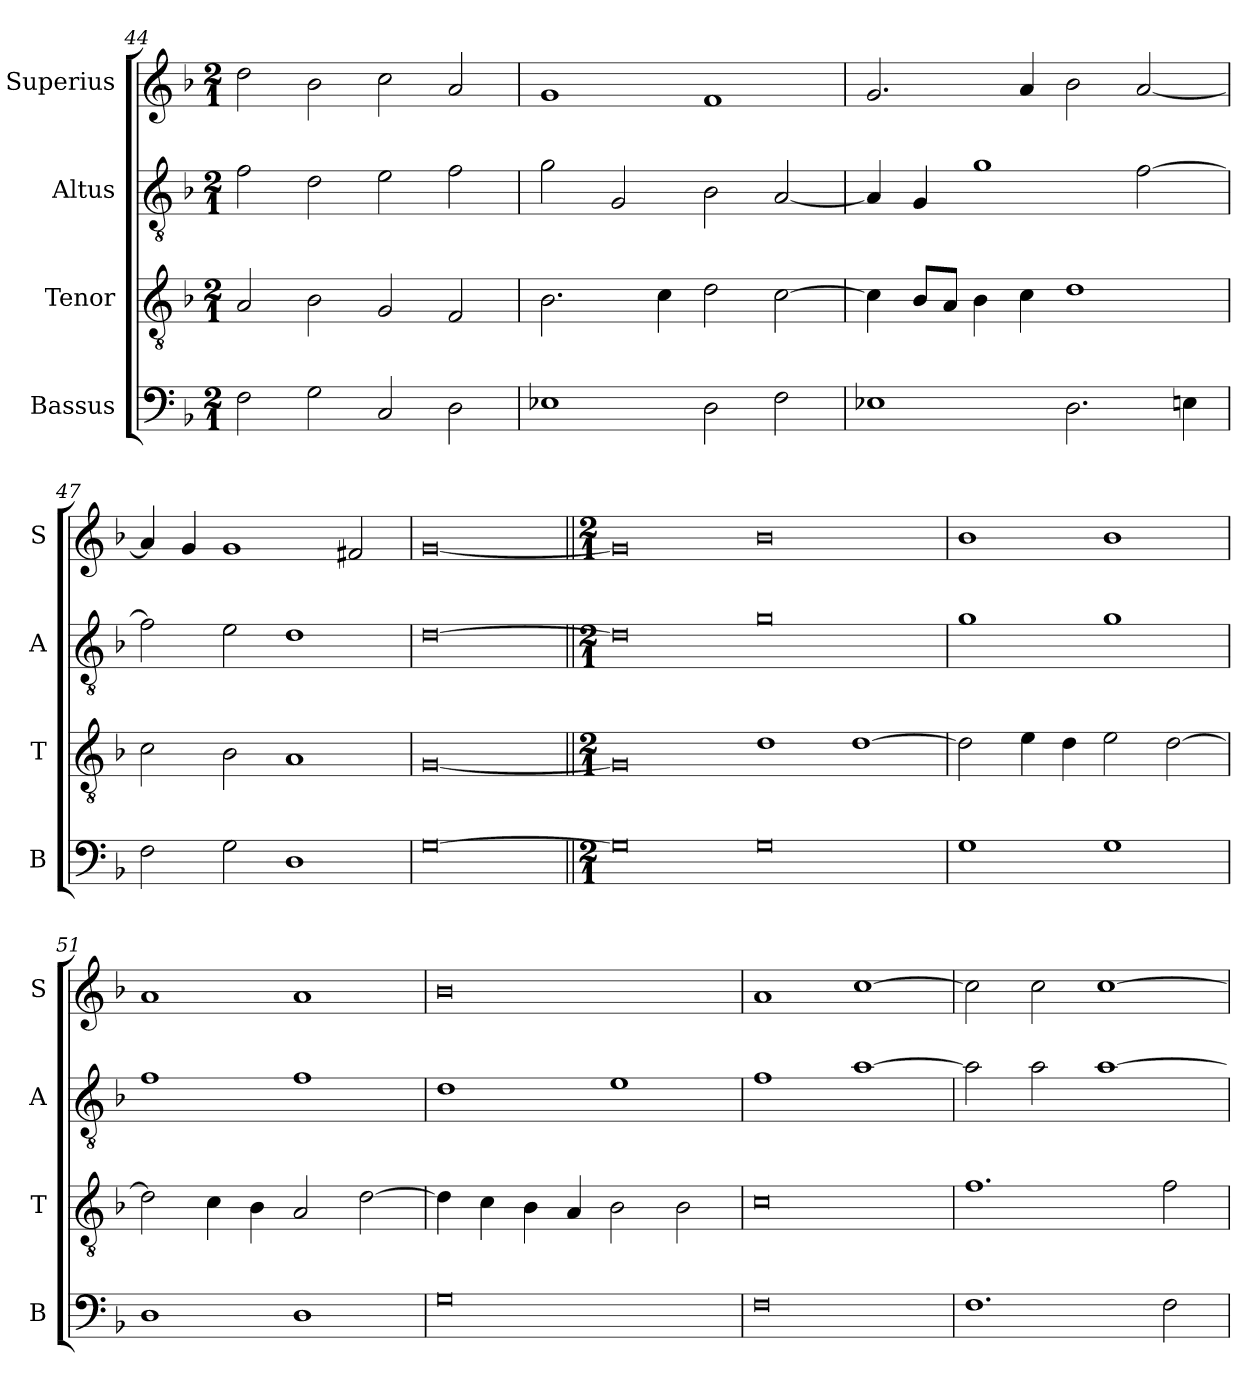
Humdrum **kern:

**kern	**kern	**kern	**kern
*part4	*part3	*part2	*part1
*staff4	*staff3	*staff2	*staff1
*I"Bassus	*I"Tenor	*I"Altus	*I"Superius
*I'B	*I'T	*I'A	*I'S
*clefF4	*clefGv2	*clefGv2	*clefG2
*k[b-]	*k[b-]	*k[b-]	*k[b-]
*F:	*F:	*F:	*F:
*M2/1	*M2/1	*M2/1	*M2/1
=44	=44	=44	=44
2F	2A	2f	2dd
2G	2B-	2d	2b-
2C	2G	2e	2cc
2D	2F	2f	2a
=45	=45	=45	=45
1E-X	2.B-	2g	1g
.	.	2G	.
.	4c	.	.
2D	2d	2B-	1f
2F	[2c	[2A	.
=46	=46	=46	=46
1E-X	4c]	4A]	2.g
.	8B-L	4G	.
.	8AJ	.	.
.	4B-	1g	.
.	4c	.	4a
2.D	1d	.	2b-
.	.	[2f	[2a
4En	.	.	.
=47	=47	=47	=47
2F	2c	2f]	4a]
.	.	.	4g
2G	2B-	2e	1g
1D	1A	1d	.
.	.	.	2f#X
=48	=48	=48	=48
[0G	[0G	[0d	[0g
=49||	=49||	=49||	=49||
*M2/1	*M2/1	*M2/1	*M2/1
0G]	0G]	0d]	0g]
0G	1d	0g	0b-
.	[1d	.	.
=50	=50	=50	=50
1G	2d]	1g	1b-
.	4e	.	.
.	4d	.	.
1G	2e	1g	1b-
.	[2d	.	.
=51	=51	=51	=51
1D	2d]	1f	1a
.	4c	.	.
.	4B-	.	.
1D	2A	1f	1a
.	[2d	.	.
=52	=52	=52	=52
0G	4d]	1d	0b-
.	4c	.	.
.	4B-	.	.
.	4A	.	.
.	2B-	1e	.
.	2B-	.	.
=53	=53	=53	=53
0F	0c	1f	1a
.	.	[1a	[1cc
=54	=54	=54	=54
1.F	1.f	2a]	2cc]
.	.	2a	2cc
.	.	[1a	[1cc
2F	2f	.	.
=	=	=	=
*-	*-	*-	*-
